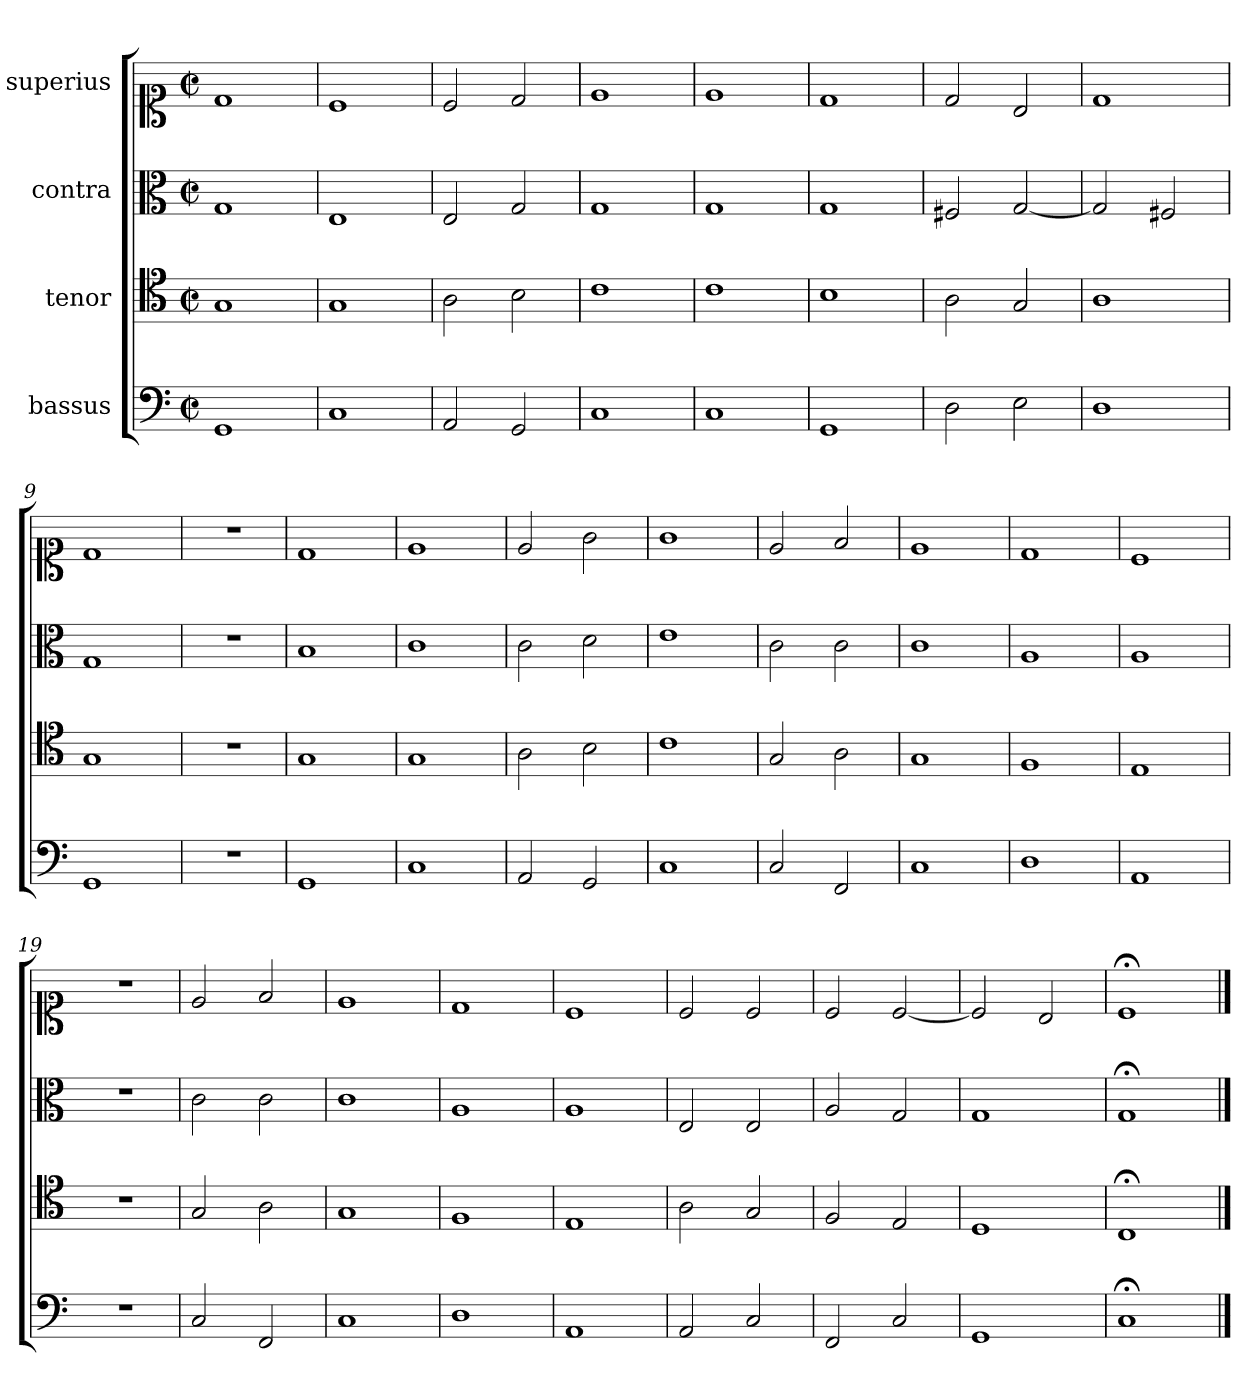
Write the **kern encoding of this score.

**kern	**kern	**kern	**kern
*part4	*part3	*part2	*part1
*staff4	*staff3	*staff2	*staff1
*I"bassus	*I"tenor	*I"contra	*I"superius
*clefF4	*clefC4	*clefC3	*clefC1
*M2/2	*M2/2	*M2/2	*M2/2
*met(c|)	*met(c|)	*met(c|)	*met(c|)
=1	=1	=1	=1
1GG	1G	1G	1d
=2	=2	=2	=2
1C	1G	1E	1c
=3	=3	=3	=3
2AA	2A	2E	2c
2GG	2B	2G	2d
=4	=4	=4	=4
1C	1c	1G	1e
=5	=5	=5	=5
1C	1c	1G	1e
=6	=6	=6	=6
1GG	1B	1G	1d
=7	=7	=7	=7
2D	2A	2F#X	2d
2E	2G	[2G	2B
=8	=8	=8	=8
1D	1A	2G]	1d
.	.	2F#X	.
=9	=9	=9	=9
1GG	1G	1G	1d
=10	=10	=10	=10
1r	1r	1r	1r
=11	=11	=11	=11
1GG	1G	1B	1d
=12	=12	=12	=12
1C	1G	1c	1e
=13	=13	=13	=13
2AA	2A	2c	2e
2GG	2B	2d	2g
=14	=14	=14	=14
1C	1c	1e	1g
=15	=15	=15	=15
2C	2G	2c	2e
2FF	2A	2c	2f
=16	=16	=16	=16
1C	1G	1c	1e
=17	=17	=17	=17
1D	1F	1A	1d
=18	=18	=18	=18
1AA	1E	1A	1c
=19	=19	=19	=19
1r	1r	1r	1r
=20	=20	=20	=20
2C	2G	2c	2e
2FF	2A	2c	2f
=21	=21	=21	=21
1C	1G	1c	1e
=22	=22	=22	=22
1D	1F	1A	1d
=23	=23	=23	=23
1AA	1E	1A	1c
=24	=24	=24	=24
2AA	2A	2E	2c
2C	2G	2E	2c
=25	=25	=25	=25
2FF	2F	2A	2c
2C	2E	2G	[2c
=26	=26	=26	=26
1GG	1D	1G	2c]
.	.	.	2B
=27	=27	=27	=27
1C;	1C;	1G;	1c;
==	==	==	==
*-	*-	*-	*-
